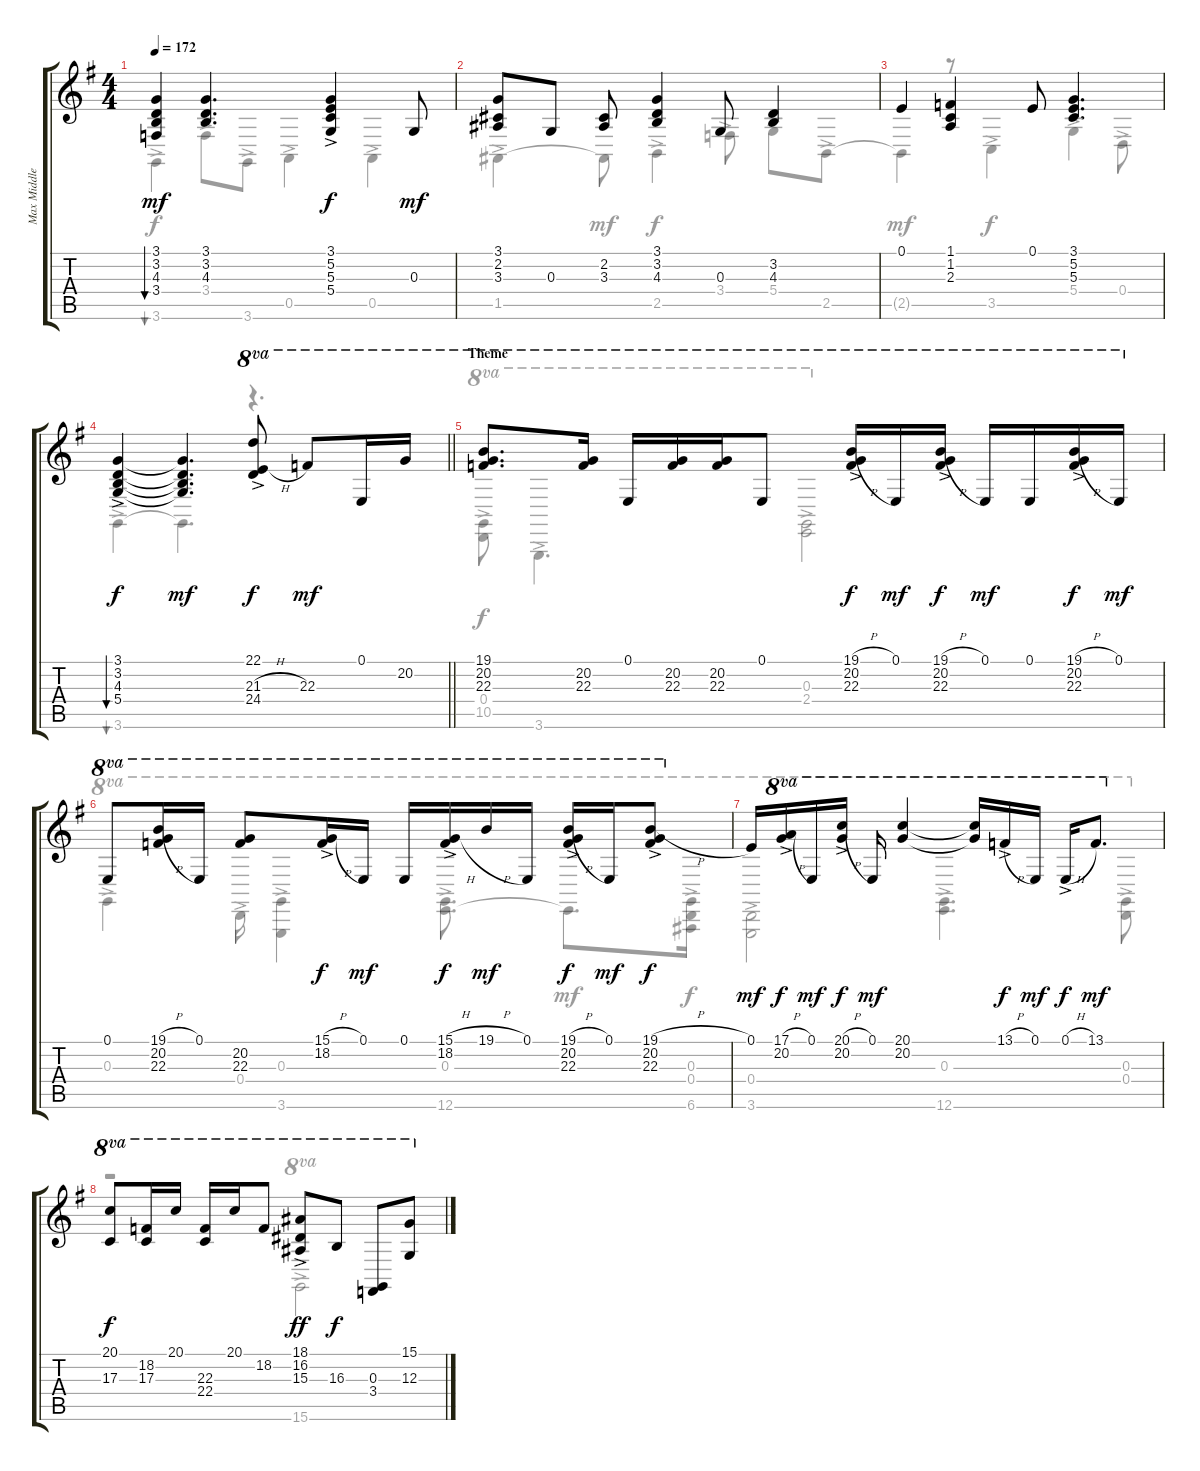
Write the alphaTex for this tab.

\track ("Max Middleton" "Max Middle") {instrument acousticgrandpiano}
\staff {score tabs}
\tuning (E4 B3 G3 D3 A2 E2) {hide}
\voice
\ts (4 4)
\tempo 172
\clef g2
\ks g
(3.1 3.2 4.3 3.4).4{bu 30 dy mf} (3.1 3.2 4.3).4{d} (3.1{ac} 5.2{ac} 5.3{ac} 5.4{ac}).4{dy f} 0.3.8{dy mf} |
(3.1 2.2 3.3).8 0.3.8 (2.2 3.3).8 (3.1 3.2 4.3).4 0.3.8 (3.2 4.3).4 |
0.1.4 (1.1 1.2 2.3).4 0.1.8 (3.1 5.2 5.3).4{d} |
\barLineRight lightlight
(3.1{ac} 3.2{ac} 4.3{ac} 5.4{ac}).4{bu 30 dy f} (3.1{t} 3.2{t} 4.3{t} 5.4{t}).4{d dy mf} (22.1{ac} 21.3{h ac} 24.4{ac}).8{ot 8va dy f} 22.3.8{ot 8va dy mf} 0.1.16{ot 8va} 20.2.16{ot 8va} |
\section ("" "Theme")
(19.1 20.2 22.3).8{d ot 8va} (20.2 22.3).16{ot 8va} 0.1.16{ot 8va} (20.2 22.3).16{ot 8va} (20.2 22.3).16{ot 8va} 0.1.8{ot 8va} (19.1{h ac} 20.2{ac} 22.3{ac}).16{ot 8va dy f} 0.1.16{ot 8va dy mf} (19.1{h ac} 20.2{ac} 22.3{ac}).16{ot 8va dy f} 0.1.16{ot 8va dy mf} 0.1.16{ot 8va} (19.1{h ac} 20.2{ac} 22.3{ac}).16{ot 8va dy f} 0.1.16{ot 8va dy mf} |
0.1.8{ot 8va} (19.1{h} 20.2 22.3).16{ot 8va} 0.1.16{ot 8va} (20.2 22.3).8{ot 8va} (15.1{h ac} 18.2{ac}).16{ot 8va dy f} 0.1.16{ot 8va dy mf} 0.1.16{ot 8va} (15.1{h ac} 18.2{ac}).16{ot 8va dy f} 19.1{h}.16{ot 8va dy mf} 0.1.16{ot 8va} (19.1{h ac} 20.2{ac} 22.3{ac}).16{ot 8va dy f} 0.1.16{ot 8va dy mf} (19.1{h ac} 20.2{ac} 22.3{ac}).8{ot 8va dy f} |
0.1.16{dy mf} (17.1{h ac} 20.2{ac}).16{ot 8va dy f} 0.1.16{ot 8va dy mf} (20.1{h ac} 20.2{ac}).16{ot 8va dy f} 0.1.16{ot 8va dy mf} (20.1 20.2).4{ot 8va} (20.1{t} 20.2{t}).16{ot 8va} 13.1{h ac}.16{ot 8va dy f} 0.1.16{ot 8va dy mf} 0.1{h ac}.16{ot 8va dy f} 13.1.8{d ot 8va dy mf} |
(20.1 17.3).8{ot 8va dy f} (18.2 17.3).16{ot 8va} 20.1.16{ot 8va} (22.3 22.4).16{ot 8va} 20.1.16{ot 8va} 18.2.8{ot 8va} (18.1{ac} 16.2{ac} 15.3{ac}).8{ot 8va dy ff} 16.3.8{ot 8va dy f} (0.3 3.4).8{ot 8va} (15.1 12.3).8{ot 8va}
\voice
\clef g2
\ottava regular
\simile none
\ks g
3.6{ac}.4{bu 30 dy f} 3.4{ac}.8 3.6{ac}.8 0.5{ac}.4 0.5{ac}.4 |
1.5{ac}.4 1.5{t}.8{dy mf} 2.5{ac}.4{dy f} 3.4{ac}.8 5.4{ac}.8 2.5{ac}.8 |
2.5{t}.4{dy mf} r.8 3.5{ac}.4{dy f} 5.4{ac}.4 0.4{ac}.8 |
\barLineRight lightlight
3.6{ac}.4{bu 30} 3.6{t}.4{d dy mf} r.4{d} |
(0.4{ac} 10.5{ac}).8{ot 8va dy f} 3.6{ac}.4{d ot 8va} (0.3{ac} 2.4{ac}).2{ot 8va} |
0.3{ac}.4{ot 8va} 0.4{ac}.16{ot 8va} (0.3{ac} 3.6{ac}).4{ot 8va} (0.3{ac} 12.6{ac}).8{d ot 8va} 12.6{t}.8{d ot 8va dy mf} (0.3{ac} 0.4{ac} 6.6{ac}).16{ot 8va dy f} |
(0.4{ac} 3.6{ac}).2{ot 8va} (0.3{ac} 12.6{ac}).4{d ot 8va} (0.3{ac} 0.4{ac}).8{ot 8va} |
r.2 15.6{ac}.2{ot 8va dy ff}
